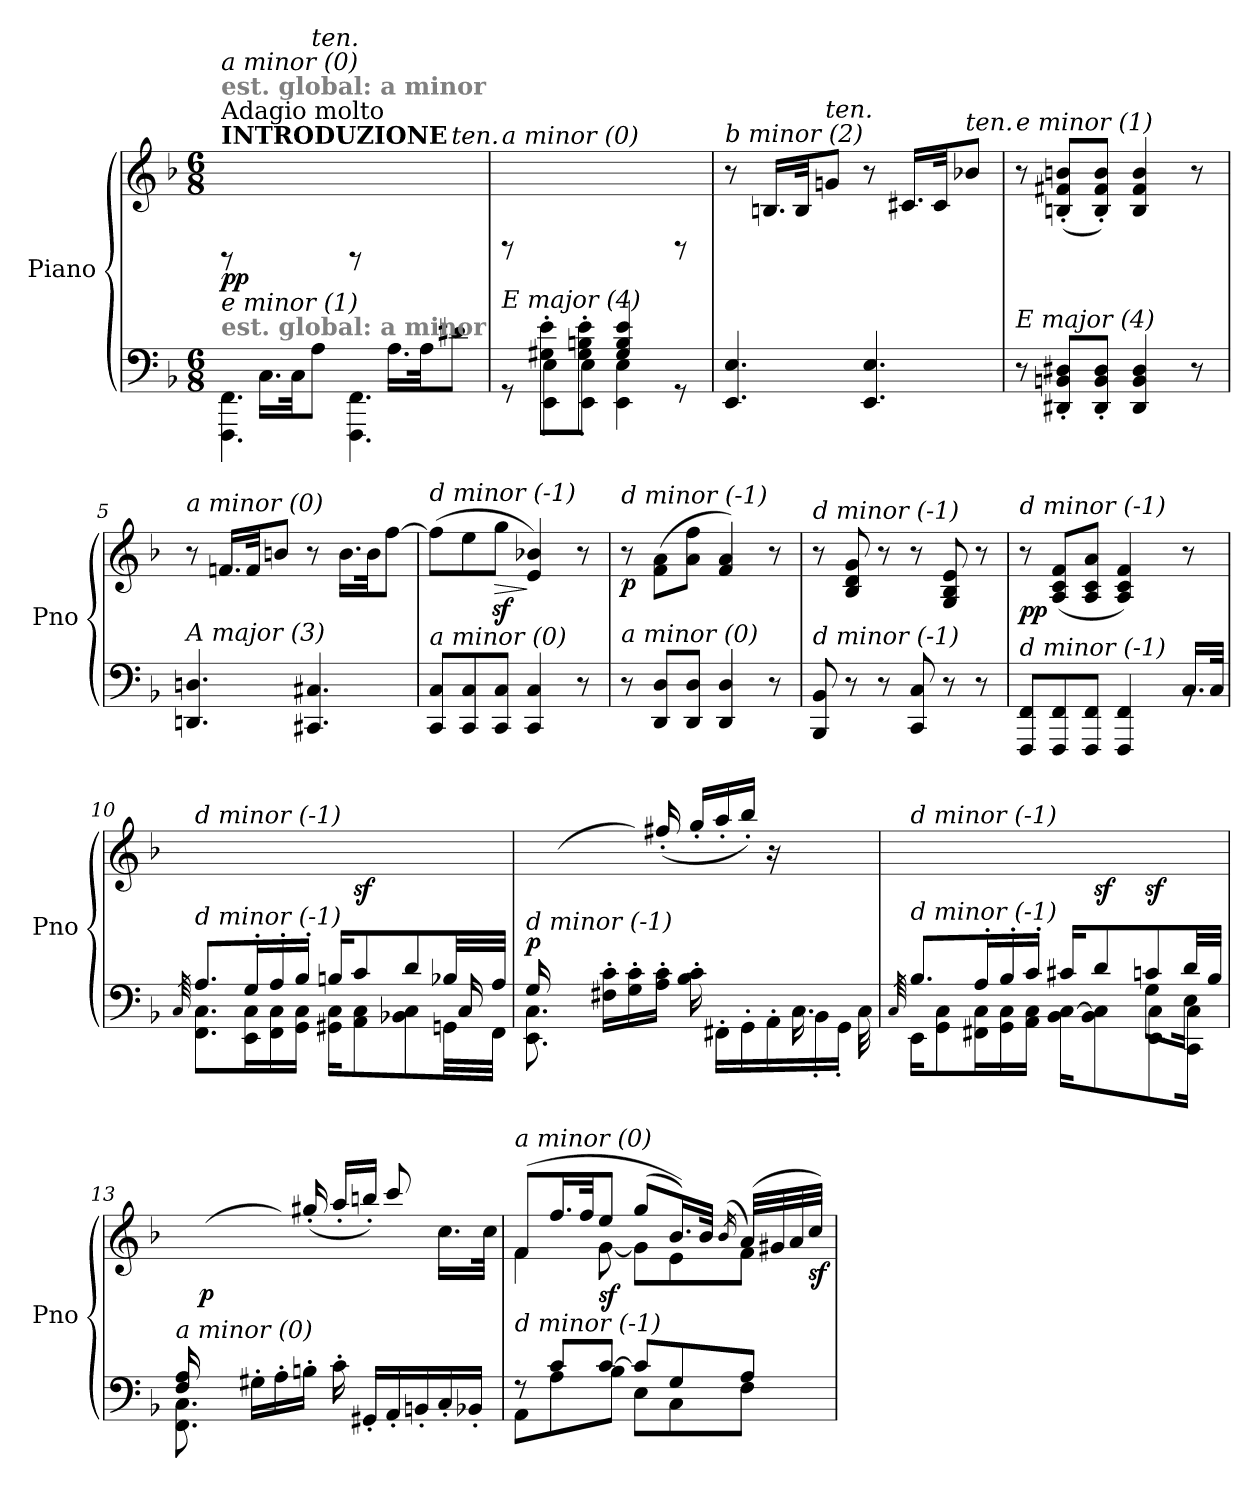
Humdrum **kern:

**kern	**kern	**dynam
*part1	*part1	*part1
*staff2	*staff1	*staff1/2
*I"Piano	*	*
*I'Pno	*	*
*clefF4	*clefG2	*
*k[b-]	*k[b-]	*
*M6/8	*M6/8	*
=1	=1	=1
*^	*	*
!	!	!LO:TX:a:B:t=INTRODUZIONE	!
!	!	!LO:TX:a:t=Adagio molto	!
!	!	!LO:TX:a:B:color=#808080:t=est. global&colon; a minor	!
!	!	!LO:TX:i:t=a minor (0)	!
!LO:TX:a:B:color=#808080:t=est. global&colon; a minor	!	!	!
!LO:TX:i:t=e minor (1)	!	!	!
!	!	!	!LO:DY:b
8ryy	4.FFF\ 4.FF\	8rGG	pp
16.C\LL	.	8ryy	.
32C\JK	.	.	.
!	!	!LO:TX:a:i:t=ten.	!
8A\J	.	8ryy	.
8ryy	4.FFF\ 4.FF\	8rGG	.
16.A\LL	.	8ryy	.
32A\JK	.	.	.
!	!	!LO:TX:a:i:t=ten.	!
8d#X\J	.	8ryy	.
=2	=2	=2	=2
!	!	!LO:TX:i:t=a minor (0)	!
!LO:TX:i:t=E major (4)	!	!	!
8ryy	8rGG	8rBB	.
8G#X\' 8e\'L	8EE\' 8E\'L	2ryy	.
8G#\' 8Bn\' 8e\'J	8EE\' 8E\'J	.	.
4G#/ 4B/ 4e/	4EE\ 4E\	.	.
8ryy	8rGG	8rBB	.
=3	=3	=3	=3
!	!	!LO:TX:i:t=b minor (2)	!
!LO:TX:i:t=A major (3)	!	!	!
*v	*v	*	*
4.EE/ 4.E/	8r	.
.	16.Bn/LL	.
.	32B/JK	.
!	!LO:TX:a:i:t=ten.	!
.	8gn/J	.
4.EE/ 4.E/	8r	.
.	16.c#X/LL	.
.	32c#/JK	.
!	!LO:TX:a:i:t=ten.	!
.	8b-Xi/J	.
=4	=4	=4
!	!LO:TX:i:t=e minor (1)	!
!LO:TX:i:t=E major (4)	!	!
8r	8r	.
8DD#X/' 8BBn/' 8D#X/'L	(>8Bn/' 8f#X/' 8bn/'L	.
8DD#/' 8BB/' 8D#/'J	8B/' 8f#/' 8b/'J)	.
4DD#/ 4BB/ 4D#/	4B/ 4f#/ 4b/	.
8r	8r	.
!!LO:LB:g=z
=5	=5	=5
!	!LO:TX:i:t=a minor (0)	!
!LO:TX:i:t=A major (3)	!	!
!	!	!LO:DY:b
4.DDn/ 4.Dn/	8r	other-dynamics
.	16.fn/LL	.
.	32f/JK	.
.	8bn/J	.
4.CC#Xi/ 4.C#Xi/	8r	.
.	16.b\LL	.
.	32b\JK	.
.	[8ff\J	.
=6	=6	=6
!	!LO:TX:i:t=d minor (-1)	!
!LO:TX:i:t=a minor (0)	!	!
8CC/ 8C/L	(8ff\L]	.
8CC/ 8C/	8ee\	.
!	!	!LO:HP:b
8CC/ 8C/J	8ggz<\J	>
4CC/ 4C/	4e/ 4b-X/)	]
8r	8r	.
=7	=7	=7
!	!LO:TX:i:t=d minor (-1)	!
!LO:TX:i:t=a minor (0)	!	!
!	!	!LO:DY:b
8r	8r	p
8DD/ 8D/L	(8f\ 8a\L	.
8DD/ 8D/J	8a\ 8ff\J	.
4DD/ 4D/	4f/ 4a/)	.
8r	8r	.
=8	=8	=8
!	!LO:TX:i:t=d minor (-1)	!
!LO:TX:i:t=d minor (-1)	!	!
!	!	!LO:DY:b
8BBB-/ 8BB-/	8r	other-dynamics
8r	8B-/ 8d/ 8g/	.
8r	8r	.
8CC/ 8C/	8r	.
8r	8G/ 8B-/ 8e/	.
8r	8r	.
=9	=9	=9
*^	*^	*
!	!	!LO:TX:i:t=d minor (-1)	!	!
!LO:TX:i:t=d minor (-1)	!	!	!	!
!	!	!	!	!LO:DY:b
8FFF/ 8FF/L	2ryy	8r	2ryy	pp
8FFF/ 8FF/	.	(>8A/ 8c/ 8f/L	.	.
8FFF/ 8FF/J	.	8A/ 8c/ 8a/J	.	.
4FFF/ 4FF/	.	4A/ 4c/ 4f/)	.	.
.	8ryy	.	8ryy	.
!	!	!	!	!LO:DY:a=2
16.C/LL	8rBB	8r	8ryy	other-dynamics
32C/JJk	.	.	.	.
*	*	*v	*v	*
!!LO:LB:g=z
=10	=10	=10	=10
.	64qC/	.	.
*	*^	*^	*
*	*	*	*	*^	*
!	!	!	!LO:TX:i:t=d minor (-1)	!	!	!
!LO:TX:i:t=d minor (-1)	!	!	!	!	!	!
8.A/L	8.FF\ 8.C\L	2ryy	2ryy	4..ryy	2ryy	.
16G'/L	16EE\ 16C\L	.	.	.	.	.
16A'/	16FF\ 16C\	.	.	.	.	.
16B-'/JJ	16GG\ 16C\JJ	.	.	.	.	.
16Bn/KL	16GG#X\ 16C\KL	.	.	.	.	.
!	!	!	!	!	!	!LO:DY:b
8c/	8AA\ 8C\	.	.	4ryy	.	sf
.	.	8.ryy	8.ryy	.	16ryy	.
!	!	!	!	!	!	!LO:DY:b
!	!	!	!	!	!	!LO:DY:n=1:b
8d/	8BB-X\ 8C\	.	.	.	8.ryy	sf other-dynamics
32B-X/LL	32GGn\LL	16C/	16ryy	16ryy	.	.
32A/JJJ	32FF\JJJ	.	.	.	.	.
*	*v	*v	*	*	*	*
=11	=11	=11	=11	=11	=11
!	!	!LO:TX:i:t=d minor (-1)	!	!	!
!LO:TX:i:t=d minor (-1)	!	!	!	!	!
!	!	!	!	!	!LO:DY:a=2
*	*	*v	*v	*v	*
16G/LL	8.EE\ 8.C\	16ryy	p
2ryy	.	(16f#X'\	.
.	.	16g'\	.
.	16F#X\' 16c\'LL	16a'\	.
.	16G\' 16c\'	16b-'\JJ)	.
.	16A\' 16c\'JJ	(>16ff#X'/	.
.	16B-\' 16c\'	16gg'/LL	.
.	16FF#X'\LL	16aa'/	.
.	16GG'\	16bb-'/JJ)	.
16ryy	16AA'\	16r	.
!	!	!	!LO:DY:b
16.C\LL	16BB-'\	8ryy	other-dynamics
.	16GG'\JJ	.	.
32C\JJk	.	.	.
=12	=12	=12	=12
*	*^	*	*
.	.	64qC/	.	.
*	*	*	*^	*
!	!	!	!LO:TX:i:t=d minor (-1)	!	!
!LO:TX:i:t=d minor (-1)	!	!	!	!	!
8.B-/L	2ryy	16EE\KL	2ryy	4..ryy	.
.	.	8GG\ 8C\	.	.	.
16A'/L	.	16FF#X\ 16C\L	.	.	.
16B-'/	.	16GG\ 16C\	.	.	.
16c'/JJ	.	16AA\ 16C\JJ	.	.	.
16c#X/KL	.	16BB-\ [16C\KL	.	.	.
!	!	!	!	!	!LO:DY:b
8d/	.	8BB-\ 8C\]	.	4ryy	sf
.	16ryy	.	16ryy	.	.
!	!	!	!	!	!LO:DY:b
8cn/	8G\L	8EE\ 8C\	8ryy	.	sf
32d/LL	16E\Jk	16CC\ 16C\Jk	32ryy	16ryy	.
!	!	!	!	!	!LO:DY:b
32B-/JJJ	.	.	32ryy	.	other-dynamics
*	*v	*v	*	*	*
!!LO:LB:g=z
=13	=13	=13	=13	=13
!	!	!LO:TX:i:t=a minor (0)	!	!
!LO:TX:i:t=a minor (0)	!	!	!	!
*	*	*v	*v	*
16F/ 16A/LL	8.FF\ 8.C\	16ryy	.
!	!	!	!LO:DY:b
2ryy	.	(16g#X'\	p
.	.	16a'\	.
.	16G#X'\LL	16bn'\	.
.	16A'\	16cc'\JJ)	.
.	16Bn'\JJ	(>16gg#X'/	.
.	16c'\	16aa'/LL	.
.	16GG#X'/LL	16bbn'/JJ)	.
.	16AA'/	8ccc/	.
8.ryy	16BBn'/	.	.
.	16C'/	16.cc\LL	.
.	16BB-X'/JJ	.	.
.	.	32cc\JJk	.
=14	=14	=14	=14
*	*	*^	*
!	!	!LO:TX:i:t=a minor (0)	!	!
!LO:TX:i:t=d minor (-1)	!	!	!	!
!	!	!	!	!LO:DY:b
8rF	8AA\L	(8f/L	4f\	other-dynamics
8c/L	8A\	16.ff/L	.	.
.	.	32ff/JK	.	.
!	!	!	!	!LO:DY:b
[8c/J	8B-\J	8ee/J	[8g\	sf
8c/L]	8E\L	(8gg/L	8g\L]	.
8G/	8C\	16.b-/L))	8e\	.
.	.	32b-/JJk	.	.
.	.	(16qb-/	.	.
8A/J	8F\J	(32a/LLL)	8f\J	.
.	.	32g#X/	.	.
.	.	32a/	.	.
!	!	!	!	!LO:DY:b
.	.	32cc/JJJ)	.	sf
*v	*v	*	*	*
*	*v	*v	*
=	=	=
*-	*-	*-
